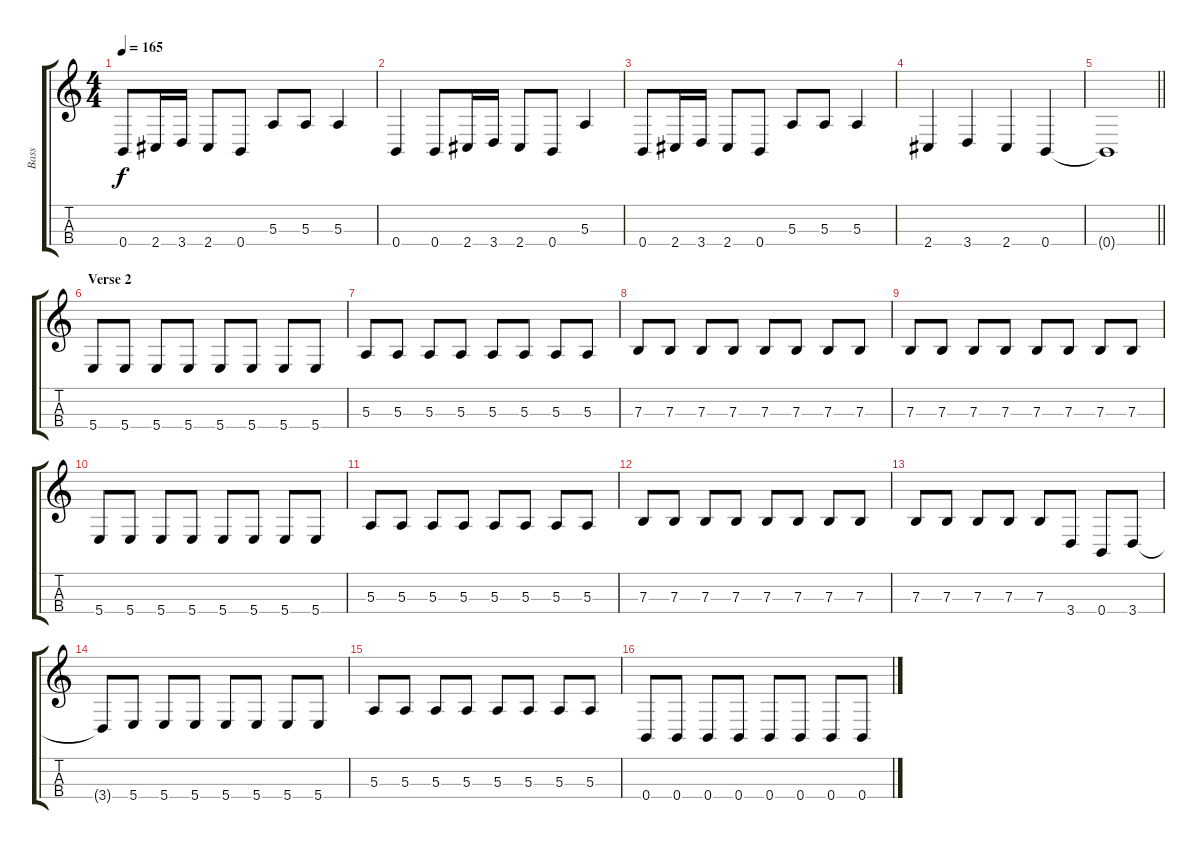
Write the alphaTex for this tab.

\track ("Bass" "Bass") {instrument electricbassfinger}
\staff {score tabs}
\tuning (D3 A2 E2 B1) {hide}
\ts (4 4)
\tempo 165
\clef g2
\ks c
0.4.8{dy f} 2.4.16 3.4.16 2.4.8 0.4.8 5.3.8 5.3.8 5.3.4 |
0.4.4 0.4.8 2.4.16 3.4.16 2.4.8 0.4.8 5.3.4 |
0.4.8 2.4.16 3.4.16 2.4.8 0.4.8 5.3.8 5.3.8 5.3.4 |
2.4.4 3.4.4 2.4.4 0.4.4 |
\barLineRight lightlight
0.4{t}.1 |
\section ("" "Verse 2")
5.4.8 5.4.8 5.4.8 5.4.8 5.4.8 5.4.8 5.4.8 5.4.8 |
5.3.8 5.3.8 5.3.8 5.3.8 5.3.8 5.3.8 5.3.8 5.3.8 |
7.3.8 7.3.8 7.3.8 7.3.8 7.3.8 7.3.8 7.3.8 7.3.8 |
7.3.8 7.3.8 7.3.8 7.3.8 7.3.8 7.3.8 7.3.8 7.3.8 |
5.4.8 5.4.8 5.4.8 5.4.8 5.4.8 5.4.8 5.4.8 5.4.8 |
5.3.8 5.3.8 5.3.8 5.3.8 5.3.8 5.3.8 5.3.8 5.3.8 |
7.3.8 7.3.8 7.3.8 7.3.8 7.3.8 7.3.8 7.3.8 7.3.8 |
7.3.8 7.3.8 7.3.8 7.3.8 7.3.8 3.4.8 0.4.8 3.4.8 |
3.4{t}.8 5.4.8 5.4.8 5.4.8 5.4.8 5.4.8 5.4.8 5.4.8 |
5.3.8 5.3.8 5.3.8 5.3.8 5.3.8 5.3.8 5.3.8 5.3.8 |
0.4.8 0.4.8 0.4.8 0.4.8 0.4.8 0.4.8 0.4.8 0.4.8
